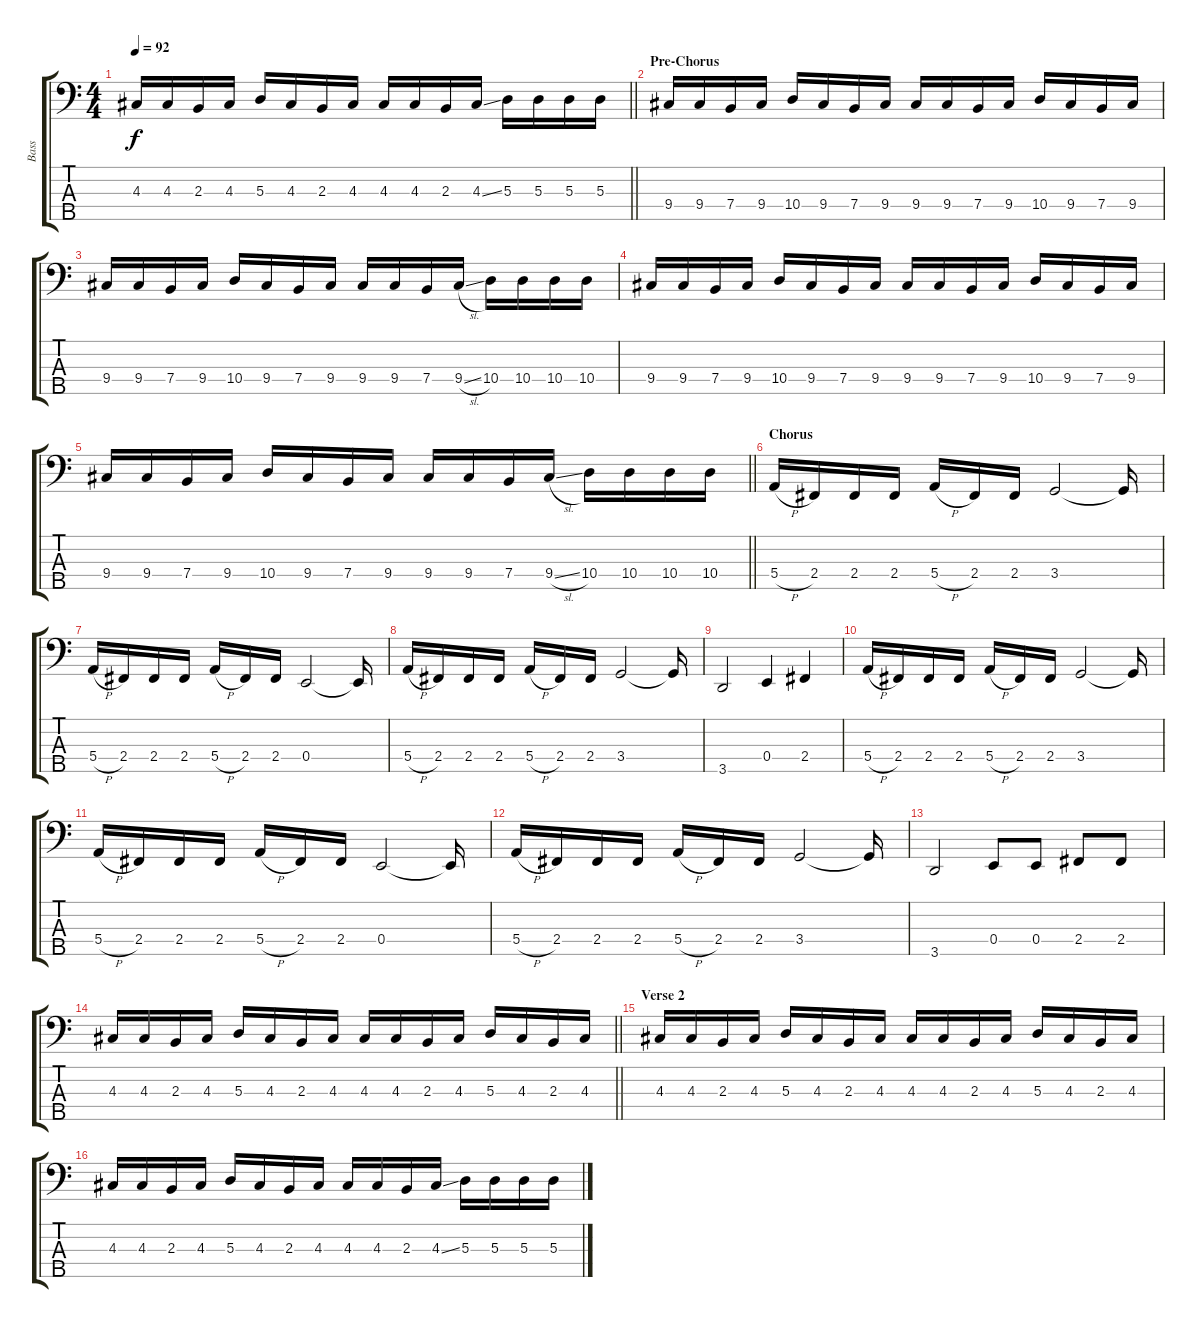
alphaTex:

\track ("Bass" "Bass") {instrument electricbassfinger}
\staff {score tabs}
\tuning (G2 D2 A1 E1 B0) {hide}
\ts (4 4)
\tempo 92
\clef f4
\barLineRight lightlight
\ks c
4.3.16{dy f} 4.3.16 2.3.16 4.3.16 5.3.16 4.3.16 2.3.16 4.3.16 4.3.16 4.3.16 2.3.16 4.3{ss}.16 5.3.16 5.3.16 5.3.16 5.3.16 |
\section ("" "Pre-Chorus")
9.4.16 9.4.16 7.4.16 9.4.16 10.4.16 9.4.16 7.4.16 9.4.16 9.4.16 9.4.16 7.4.16 9.4.16 10.4.16 9.4.16 7.4.16 9.4.16 |
9.4.16 9.4.16 7.4.16 9.4.16 10.4.16 9.4.16 7.4.16 9.4.16 9.4.16 9.4.16 7.4.16 9.4{sl}.16 10.4.16 10.4.16 10.4.16 10.4.16 |
9.4.16 9.4.16 7.4.16 9.4.16 10.4.16 9.4.16 7.4.16 9.4.16 9.4.16 9.4.16 7.4.16 9.4.16 10.4.16 9.4.16 7.4.16 9.4.16 |
\barLineRight lightlight
9.4.16 9.4.16 7.4.16 9.4.16 10.4.16 9.4.16 7.4.16 9.4.16 9.4.16 9.4.16 7.4.16 9.4{sl}.16 10.4.16 10.4.16 10.4.16 10.4.16 |
\section ("" "Chorus")
5.4{h}.16 2.4.16 2.4.16 2.4.16 5.4{h}.16 2.4.16 2.4.16 3.4.2 3.4{t}.16 |
5.4{h}.16 2.4.16 2.4.16 2.4.16 5.4{h}.16 2.4.16 2.4.16 0.4.2 0.4{t}.16 |
5.4{h}.16 2.4.16 2.4.16 2.4.16 5.4{h}.16 2.4.16 2.4.16 3.4.2 3.4{t}.16 |
3.5.2 0.4.4 2.4.4 |
5.4{h}.16 2.4.16 2.4.16 2.4.16 5.4{h}.16 2.4.16 2.4.16 3.4.2 3.4{t}.16 |
5.4{h}.16 2.4.16 2.4.16 2.4.16 5.4{h}.16 2.4.16 2.4.16 0.4.2 0.4{t}.16 |
5.4{h}.16 2.4.16 2.4.16 2.4.16 5.4{h}.16 2.4.16 2.4.16 3.4.2 3.4{t}.16 |
3.5.2 0.4.8 0.4.8 2.4.8 2.4.8 |
\barLineRight lightlight
4.3.16{volume 12 instrument electricbassfinger} 4.3.16 2.3.16 4.3.16 5.3.16 4.3.16 2.3.16 4.3.16 4.3.16 4.3.16 2.3.16 4.3.16 5.3.16 4.3.16 2.3.16 4.3.16 |
\section ("" "Verse 2")
4.3.16{volume 10 instrument electricbassfinger} 4.3.16 2.3.16 4.3.16 5.3.16 4.3.16 2.3.16 4.3.16 4.3.16 4.3.16 2.3.16 4.3.16 5.3.16 4.3.16 2.3.16 4.3.16 |
4.3.16 4.3.16 2.3.16 4.3.16 5.3.16 4.3.16 2.3.16 4.3.16 4.3.16 4.3.16 2.3.16 4.3{ss}.16 5.3.16 5.3.16 5.3.16 5.3.16
